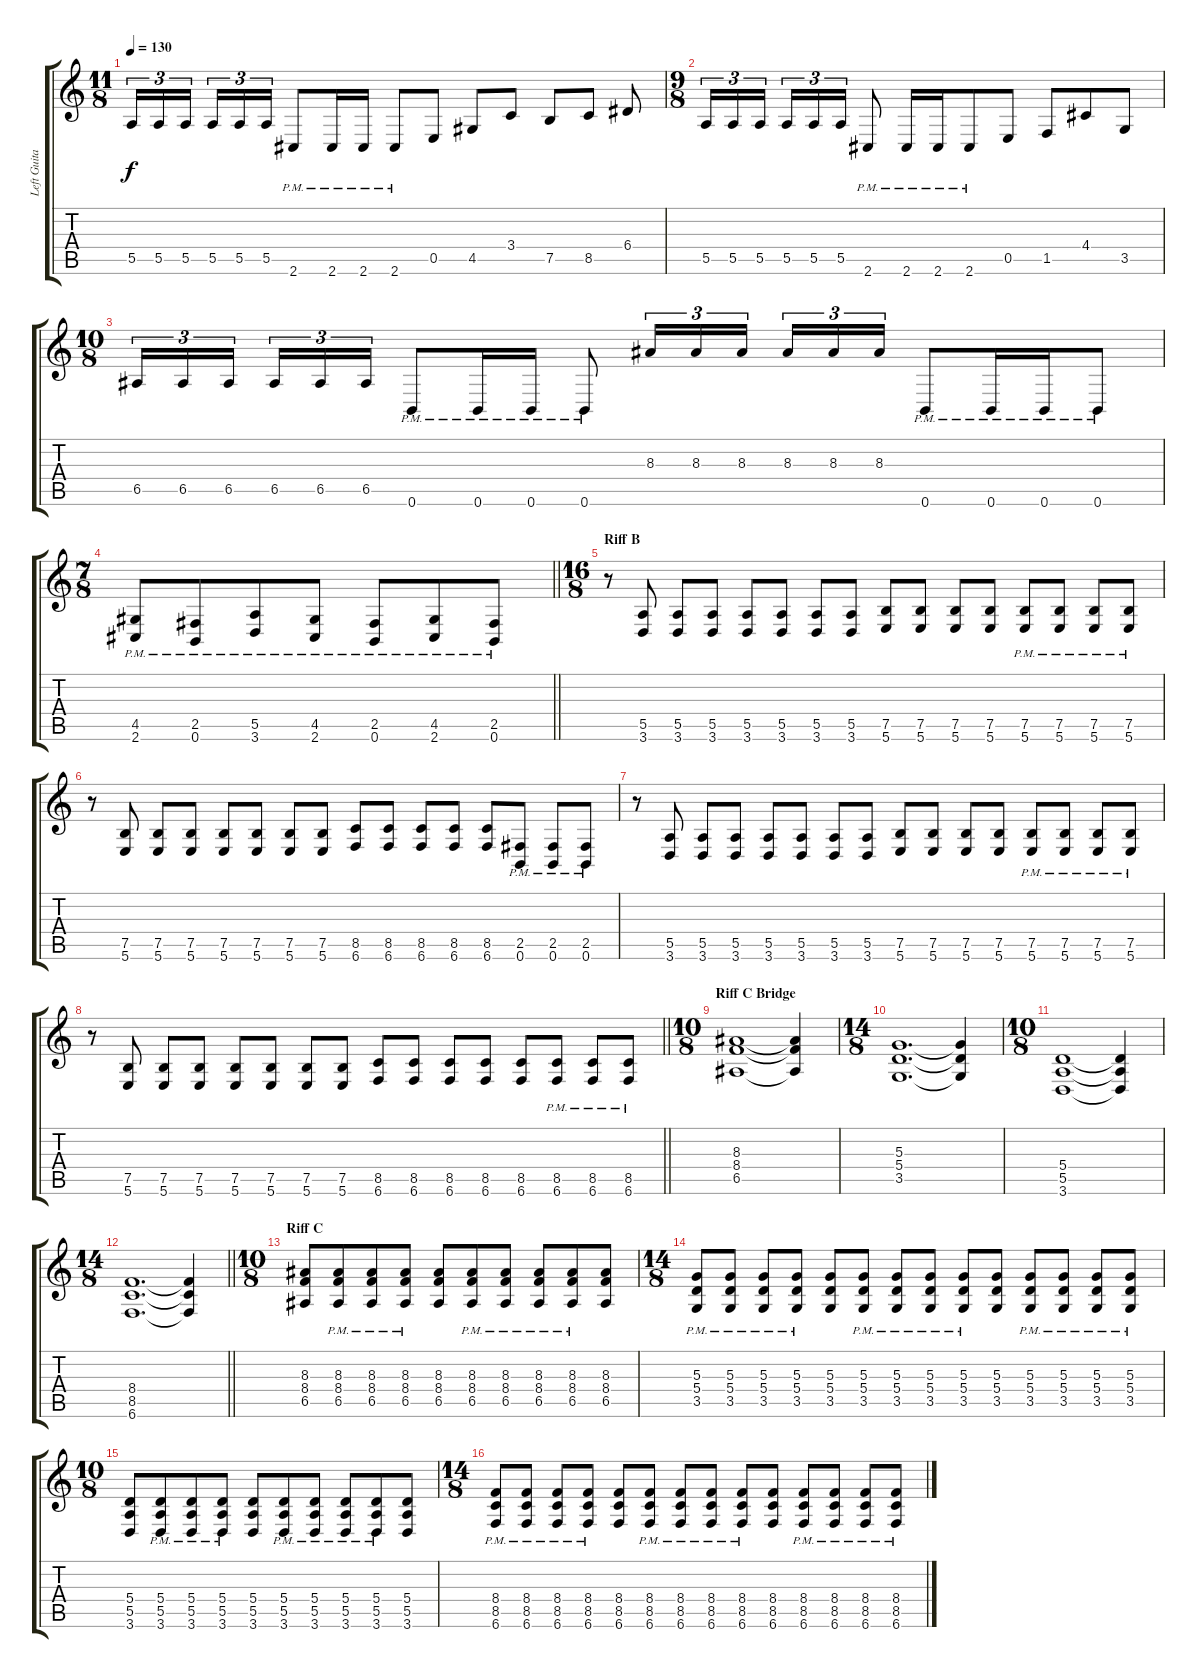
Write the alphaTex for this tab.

\track ("Left Guitar" "Left Guita") {instrument distortionguitar}
\staff {score tabs}
\tuning (B3 Gb3 D3 A2 E2 B1) {hide}
\ts (11 8)
\tempo 130
\clef g2
\ks c
5.5.16{tu (3 2) dy f} 5.5.16{tu (3 2)} 5.5.16{tu (3 2)} 5.5.16{tu (3 2)} 5.5.16{tu (3 2)} 5.5.16{tu (3 2)} 2.6{pm}.8 2.6{pm}.16 2.6{pm}.16 2.6{pm}.8 0.5.8 4.5.8 3.4.8 7.5.8 8.5.8 6.4.8 |
\ts (9 8)
5.5.16{tu (3 2)} 5.5.16{tu (3 2)} 5.5.16{tu (3 2) beam splitsecondary} 5.5.16{tu (3 2)} 5.5.16{tu (3 2)} 5.5.16{tu (3 2)} 2.6{pm}.8 2.6{pm}.16 2.6{pm}.16 2.6{pm}.8 0.5.8 1.5.8 4.4.8 3.5.8 |
\ts (10 8)
6.5.16{tu (3 2)} 6.5.16{tu (3 2)} 6.5.16{tu (3 2)} 6.5.16{tu (3 2)} 6.5.16{tu (3 2)} 6.5.16{tu (3 2)} 0.6{pm}.8 0.6{pm}.16 0.6{pm}.16 0.6{pm}.8 8.3.16{tu (3 2)} 8.3.16{tu (3 2)} 8.3.16{tu (3 2)} 8.3.16{tu (3 2)} 8.3.16{tu (3 2)} 8.3.16{tu (3 2)} 0.6{pm}.8 0.6{pm}.16 0.6{pm}.16 0.6{pm}.8 |
\ts (7 8)
\barLineRight lightlight
(4.5{pm} 2.6{pm}).8 (2.5{pm} 0.6{pm}).8 (5.5{pm} 3.6{pm}).8 (4.5{pm} 2.6{pm}).8 (2.5{pm} 0.6{pm}).8 (4.5{pm} 2.6{pm}).8 (2.5{pm} 0.6{pm}).8 |
\ts (16 8)
\section ("" "Riff B")
r.8 (5.5 3.6).8 (5.5 3.6).8 (5.5 3.6).8 (5.5 3.6).8 (5.5 3.6).8 (5.5 3.6).8 (5.5 3.6).8 (7.5 5.6).8 (7.5 5.6).8 (7.5 5.6).8 (7.5 5.6).8 (7.5{pm} 5.6{pm}).8 (7.5{pm} 5.6{pm}).8 (7.5{pm} 5.6{pm}).8 (7.5{pm} 5.6{pm}).8 |
r.8 (7.5 5.6).8 (7.5 5.6).8 (7.5 5.6).8 (7.5 5.6).8 (7.5 5.6).8 (7.5 5.6).8 (7.5 5.6).8 (8.5 6.6).8 (8.5 6.6).8 (8.5 6.6).8 (8.5 6.6).8 (8.5 6.6).8 (2.5{pm} 0.6{pm}).8 (2.5{pm} 0.6{pm}).8 (2.5{pm} 0.6{pm}).8 |
r.8 (5.5 3.6).8 (5.5 3.6).8 (5.5 3.6).8 (5.5 3.6).8 (5.5 3.6).8 (5.5 3.6).8 (5.5 3.6).8 (7.5 5.6).8 (7.5 5.6).8 (7.5 5.6).8 (7.5 5.6).8 (7.5{pm} 5.6{pm}).8 (7.5{pm} 5.6{pm}).8 (7.5{pm} 5.6{pm}).8 (7.5{pm} 5.6{pm}).8 |
\barLineRight lightlight
r.8 (7.5 5.6).8 (7.5 5.6).8 (7.5 5.6).8 (7.5 5.6).8 (7.5 5.6).8 (7.5 5.6).8 (7.5 5.6).8 (8.5 6.6).8 (8.5 6.6).8 (8.5 6.6).8 (8.5 6.6).8 (8.5 6.6).8 (8.5{pm} 6.6{pm}).8 (8.5{pm} 6.6{pm}).8 (8.5{pm} 6.6{pm}).8 |
\ts (10 8)
\section ("" "Riff C Bridge")
(8.3 8.4 6.5).1 (8.3{t} 8.4{t} 6.5{t}).4 |
\ts (14 8)
(5.3 5.4 3.5).1{d} (5.3{t} 5.4{t} 3.5{t}).4 |
\ts (10 8)
(5.4 5.5 3.6).1 (5.4{t} 5.5{t} 3.6{t}).4 |
\ts (14 8)
\barLineRight lightlight
(8.4 8.5 6.6).1{d} (8.4{t} 8.5{t} 6.6{t}).4 |
\ts (10 8)
\section ("" "Riff C")
(8.3 8.4 6.5).8 (8.3{pm} 8.4{pm} 6.5{pm}).8 (8.3{pm} 8.4{pm} 6.5{pm}).8 (8.3{pm} 8.4{pm} 6.5{pm}).8 (8.3 8.4 6.5).8 (8.3{pm} 8.4{pm} 6.5{pm}).8 (8.3{pm} 8.4{pm} 6.5{pm}).8 (8.3{pm} 8.4{pm} 6.5{pm}).8 (8.3{pm} 8.4{pm} 6.5{pm}).8 (8.3 8.4 6.5).8 |
\ts (14 8)
(5.3{pm} 5.4{pm} 3.5{pm}).8 (5.3{pm} 5.4{pm} 3.5{pm}).8 (5.3{pm} 5.4{pm} 3.5{pm}).8 (5.3{pm} 5.4{pm} 3.5{pm}).8 (5.3 5.4 3.5).8 (5.3{pm} 5.4{pm} 3.5{pm}).8 (5.3{pm} 5.4{pm} 3.5{pm}).8 (5.3{pm} 5.4{pm} 3.5{pm}).8 (5.3{pm} 5.4{pm} 3.5{pm}).8 (5.3 5.4 3.5).8 (5.3{pm} 5.4{pm} 3.5{pm}).8 (5.3{pm} 5.4{pm} 3.5{pm}).8 (5.3{pm} 5.4{pm} 3.5{pm}).8 (5.3{pm} 5.4{pm} 3.5{pm}).8 |
\ts (10 8)
(5.4 5.5 3.6).8 (5.4{pm} 5.5{pm} 3.6{pm}).8 (5.4{pm} 5.5{pm} 3.6{pm}).8 (5.4{pm} 5.5{pm} 3.6{pm}).8 (5.4 5.5 3.6).8 (5.4{pm} 5.5{pm} 3.6{pm}).8 (5.4{pm} 5.5{pm} 3.6{pm}).8 (5.4{pm} 5.5{pm} 3.6{pm}).8 (5.4{pm} 5.5{pm} 3.6{pm}).8 (5.4 5.5 3.6).8 |
\ts (14 8)
(8.4{pm} 8.5{pm} 6.6{pm}).8 (8.4{pm} 8.5{pm} 6.6{pm}).8 (8.4{pm} 8.5{pm} 6.6{pm}).8 (8.4{pm} 8.5{pm} 6.6{pm}).8 (8.4 8.5 6.6).8 (8.4{pm} 8.5{pm} 6.6{pm}).8 (8.4{pm} 8.5{pm} 6.6{pm}).8 (8.4{pm} 8.5{pm} 6.6{pm}).8 (8.4{pm} 8.5{pm} 6.6{pm}).8 (8.4 8.5 6.6).8 (8.4{pm} 8.5{pm} 6.6{pm}).8 (8.4{pm} 8.5{pm} 6.6{pm}).8 (8.4{pm} 8.5{pm} 6.6{pm}).8 (8.4{pm} 8.5{pm} 6.6{pm}).8
